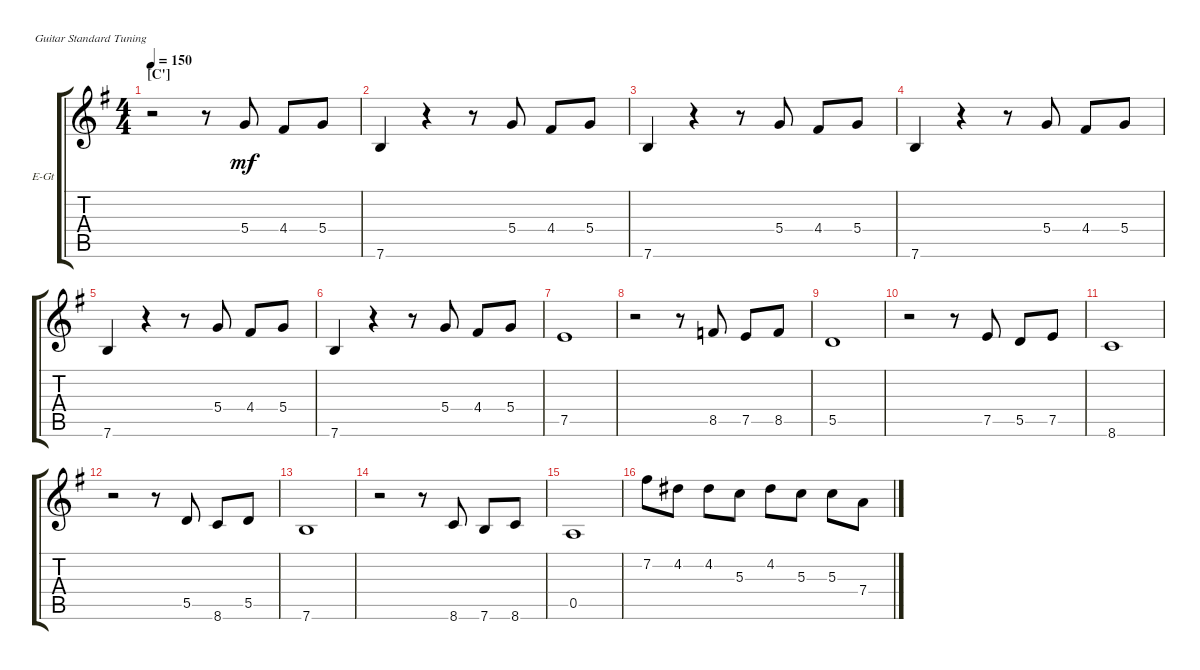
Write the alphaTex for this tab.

\defaultSystemsLayout 4
\bracketExtendMode groupsimilarinstruments
\firstSystemTrackNameOrientation horizontal
\otherSystemsTrackNameOrientation horizontal
\track ("Electric Guitar" "E-Gt") {instrument overdrivenguitar}
\staff {score tabs}
\tuning (E4 B3 G3 D3 A2 E2)
\ts (4 4)
\section ("C'" "")
\tempo 150
\clef g2
\scale
0.322751
\ks g
r.2{dy mf} r.8 5.4.8 4.4.8 5.4.8 |
\scale
0.333333 7.6.4 r.4 r.8 5.4.8 4.4.8 5.4.8 |
\scale
0.333333 7.6.4 r.4 r.8 5.4.8 4.4.8 5.4.8 |
\scale
0.333333 7.6.4 r.4 r.8 5.4.8 4.4.8 5.4.8 |
\scale
0.333333 7.6.4 r.4 r.8 5.4.8 4.4.8 5.4.8 |
\scale
0.333333 7.6.4 r.4 r.8 5.4.8 4.4.8 5.4.8 |
\scale
0.333333 7.5.1 |
\scale
0.333333 r.2 r.8 8.5.8 7.5.8 8.5.8 |
\scale
0.333333 5.5.1 |
\scale
0.333333 r.2 r.8 7.5.8 5.5.8 7.5.8 |
\scale
0.333333 8.6.1 |
\scale
0.333333 r.2 r.8 5.5.8 8.6.8 5.5.8 |
\scale
0.333333 7.6.1 |
\scale
0.333333 r.2 r.8 8.6.8 7.6.8 8.6.8 |
\scale
0.333333 0.5.1 |
\scale
0.333333 7.2.8 4.2.8 4.2.8 5.3.8 4.2.8 5.3.8 5.3.8 7.4.8
